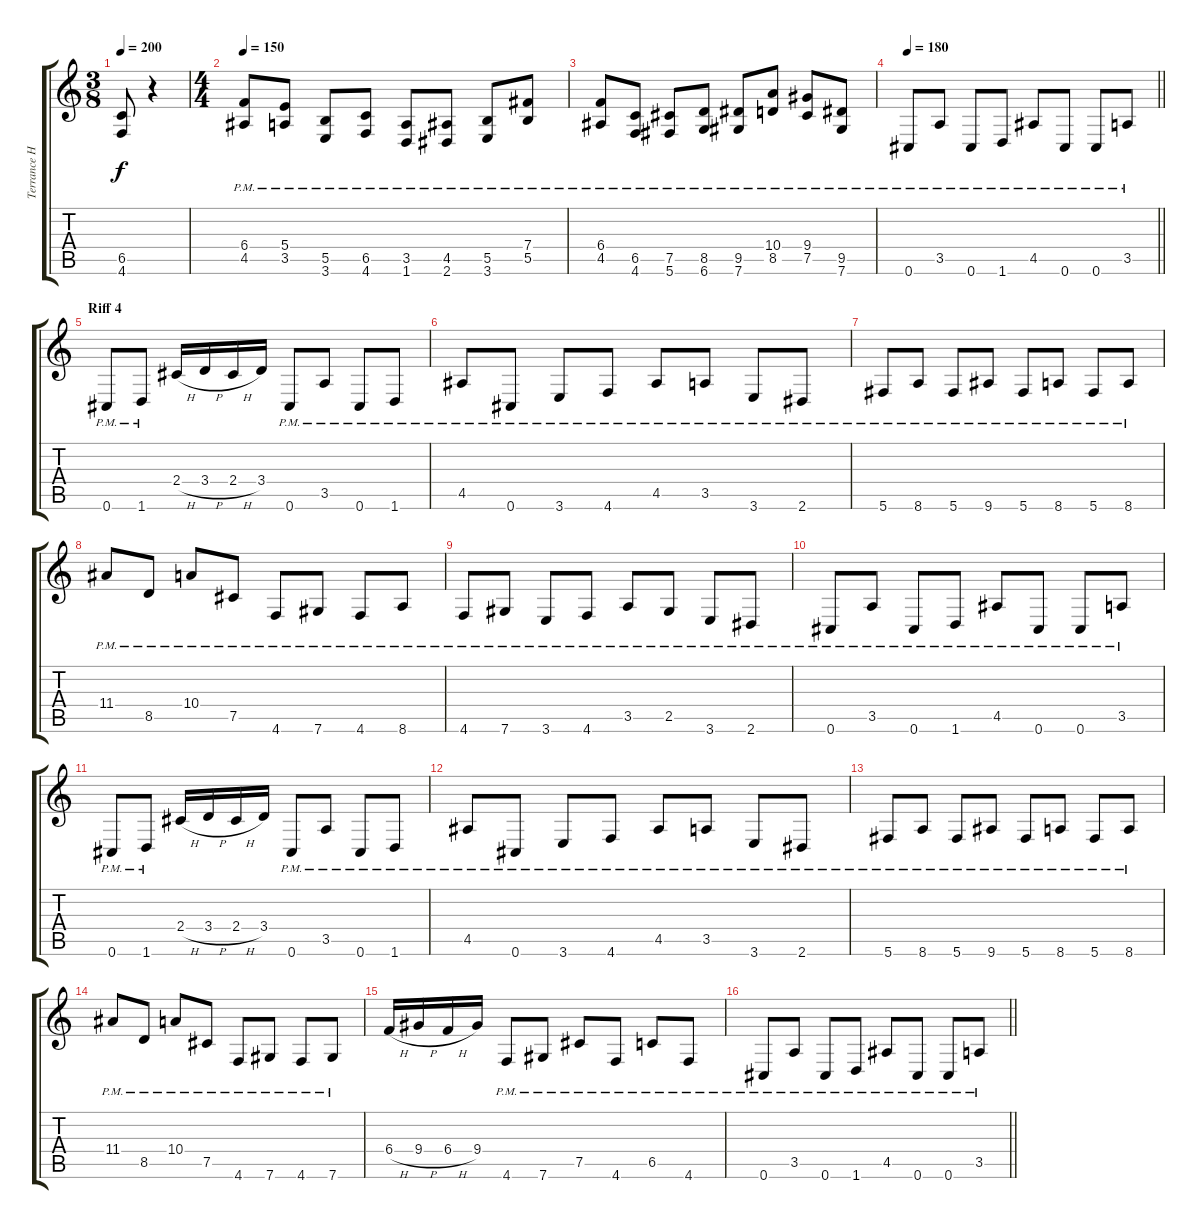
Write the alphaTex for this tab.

\track ("Terrance Hobbs" "Terrance H") {instrument distortionguitar}
\staff {score tabs}
\tuning (Db4 Ab3 E3 B2 Gb2 Db2) {hide}
\ts (3 8)
\tempo 200
\clef g2
\ks c
(6.5 4.6).8{dy f} r.4 |
\ts (4 4)
\tempo 150
(6.4{pm} 4.5{pm}).8 (5.4{pm} 3.5{pm}).8 (5.5{pm} 3.6{pm}).8 (6.5{pm} 4.6{pm}).8 (3.5{pm} 1.6{pm}).8 (4.5{pm} 2.6{pm}).8 (5.5{pm} 3.6{pm}).8 (7.4{pm} 5.5{pm}).8 |
(6.4{pm} 4.5{pm}).8 (6.5{pm} 4.6{pm}).8 (7.5{pm} 5.6{pm}).8 (8.5{pm} 6.6{pm}).8 (9.5{pm} 7.6{pm}).8 (10.4{pm} 8.5{pm}).8 (9.4{pm} 7.5{pm}).8 (9.5{pm} 7.6{pm}).8 |
\tempo 180
\barLineRight lightlight
0.6{pm}.8 3.5{pm}.8 0.6{pm}.8 1.6{pm}.8 4.5{pm}.8 0.6{pm}.8 0.6{pm}.8 3.5{pm}.8 |
\section ("" "Riff 4")
0.6{pm}.8 1.6{pm}.8 2.4{h}.16 3.4{h}.16 2.4{h}.16 3.4.16 0.6{pm}.8 3.5{pm}.8 0.6{pm}.8 1.6{pm}.8 |
4.5{pm}.8 0.6{pm}.8 3.6{pm}.8 4.6{pm}.8 4.5{pm}.8 3.5{pm}.8 3.6{pm}.8 2.6{pm}.8 |
5.6{pm}.8 8.6{pm}.8 5.6{pm}.8 9.6{pm}.8 5.6{pm}.8 8.6{pm}.8 5.6{pm}.8 8.6{pm}.8 |
11.4{pm}.8 8.5{pm}.8 10.4{pm}.8 7.5{pm}.8 4.6{pm}.8 7.6{pm}.8 4.6{pm}.8 8.6{pm}.8 |
4.6{pm}.8 7.6{pm}.8 3.6{pm}.8 4.6{pm}.8 3.5{pm}.8 2.5{pm}.8 3.6{pm}.8 2.6{pm}.8 |
0.6{pm}.8 3.5{pm}.8 0.6{pm}.8 1.6{pm}.8 4.5{pm}.8 0.6{pm}.8 0.6{pm}.8 3.5{pm}.8 |
0.6{pm}.8 1.6{pm}.8 2.4{h}.16 3.4{h}.16 2.4{h}.16 3.4.16 0.6{pm}.8 3.5{pm}.8 0.6{pm}.8 1.6{pm}.8 |
4.5{pm}.8 0.6{pm}.8 3.6{pm}.8 4.6{pm}.8 4.5{pm}.8 3.5{pm}.8 3.6{pm}.8 2.6{pm}.8 |
5.6{pm}.8 8.6{pm}.8 5.6{pm}.8 9.6{pm}.8 5.6{pm}.8 8.6{pm}.8 5.6{pm}.8 8.6{pm}.8 |
11.4{pm}.8 8.5{pm}.8 10.4{pm}.8 7.5{pm}.8 4.6{pm}.8 7.6{pm}.8 4.6{pm}.8 7.6{pm}.8 |
6.4{h}.16 9.4{h}.16 6.4{h}.16 9.4.16 4.6{pm}.8 7.6{pm}.8 7.5{pm}.8 4.6{pm}.8 6.5{pm}.8 4.6{pm}.8 |
\barLineRight lightlight
0.6{pm}.8 3.5{pm}.8 0.6{pm}.8 1.6{pm}.8 4.5{pm}.8 0.6{pm}.8 0.6{pm}.8 3.5{pm}.8
